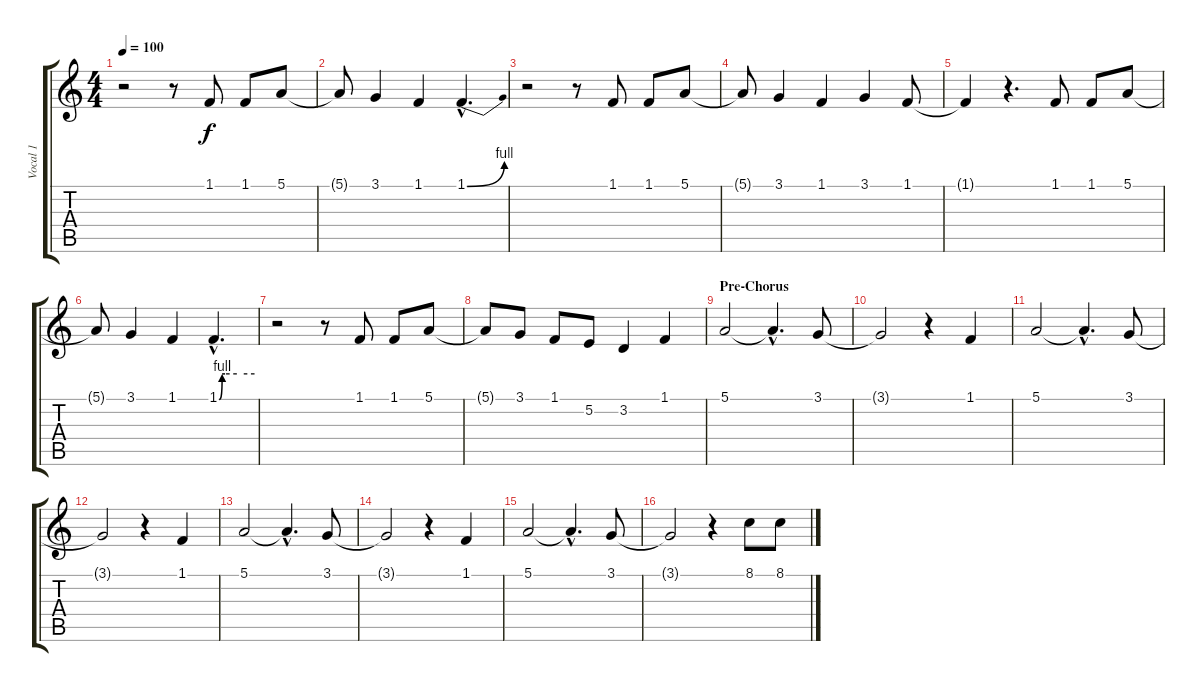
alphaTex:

\track ("Vocal 1" "Vocal 1") {instrument clarinet}
\staff {score tabs}
\tuning (E4 B3 G3 D3 A2 E2) {hide}
\ts (4 4)
\tempo 100
\clef g2
\ks c
r.2{dy f} r.8 1.1.8 1.1.8 5.1.8 |
5.1{t}.8 3.1.4 1.1.4 1.1{be (bend 0 0 60 4) hac}.4{d} |
r.2 r.8 1.1.8 1.1.8 5.1.8 |
5.1{t}.8 3.1.4 1.1.4 3.1.4 1.1.8 |
1.1{t}.4 r.4{d} 1.1.8 1.1.8 5.1.8 |
5.1{t}.8 3.1.4 1.1.4 1.1{be (custom 0 0 5 4 10 4 30 4 60 4) hac}.4{d} |
r.2 r.8 1.1.8 1.1.8 5.1.8 |
5.1{t}.8 3.1.8 1.1.8 5.2.8 3.2.4 1.1.4 |
\section ("" "Pre-Chorus")
5.1.2 5.1{hac t}.4{d} 3.1.8 |
3.1{t}.2 r.4 1.1.4 |
5.1.2 5.1{hac t}.4{d} 3.1.8 |
3.1{t}.2 r.4 1.1.4 |
5.1.2 5.1{hac t}.4{d} 3.1.8 |
3.1{t}.2 r.4 1.1.4 |
5.1.2 5.1{hac t}.4{d} 3.1.8 |
3.1{t}.2 r.4 8.1.8 8.1.8
